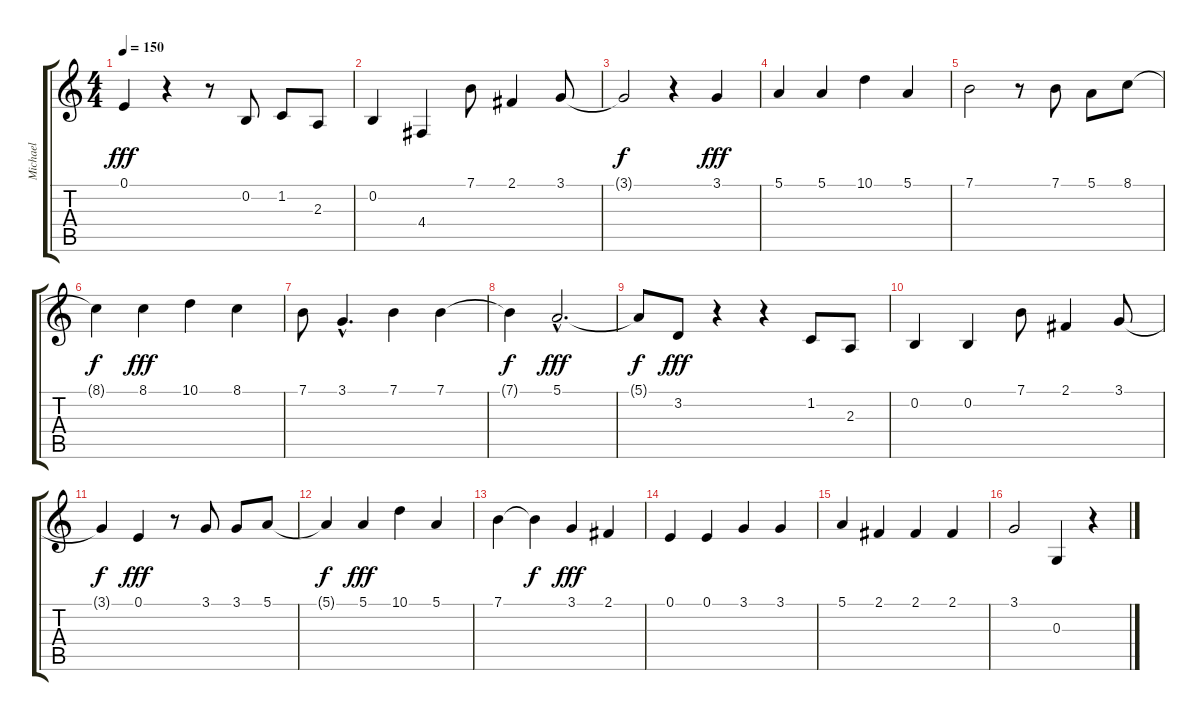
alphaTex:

\track ("Michael" "Michael") {instrument trumpet}
\staff {score tabs}
\tuning (E4 B3 G3 D3 A2 E2) {hide}
\ts (4 4)
\tempo 150
\clef g2
\ks c
0.1.4{dy fff} r.4 r.8 0.2.8 1.2.8 2.3.8 |
0.2.4 4.4.4 7.1.8 2.1.4 3.1.8 |
3.1{t}.2{dy f} r.4 3.1.4{dy fff} |
5.1.4 5.1.4 10.1.4 5.1.4 |
7.1.2 r.8 7.1.8 5.1.8 8.1.8 |
8.1{t}.4{dy f} 8.1.4{dy fff} 10.1.4 8.1.4 |
7.1.8 3.1{hac}.4{d} 7.1.4 7.1.4 |
7.1{t}.4{dy f} 5.1{hac}.2{d dy fff} |
5.1{t}.8{dy f} 3.2.8{dy fff} r.4 r.4 1.2.8 2.3.8 |
0.2.4 0.2.4 7.1.8 2.1.4 3.1.8 |
3.1{t}.4{dy f} 0.1.4{dy fff} r.8 3.1.8 3.1.8 5.1.8 |
5.1{t}.4{dy f} 5.1.4{dy fff} 10.1.4 5.1.4 |
7.1.4 7.1{t}.4{dy f} 3.1.4{dy fff} 2.1.4 |
0.1.4 0.1.4 3.1.4 3.1.4 |
5.1.4 2.1.4 2.1.4 2.1.4 |
3.1.2 0.3.4 r.4
